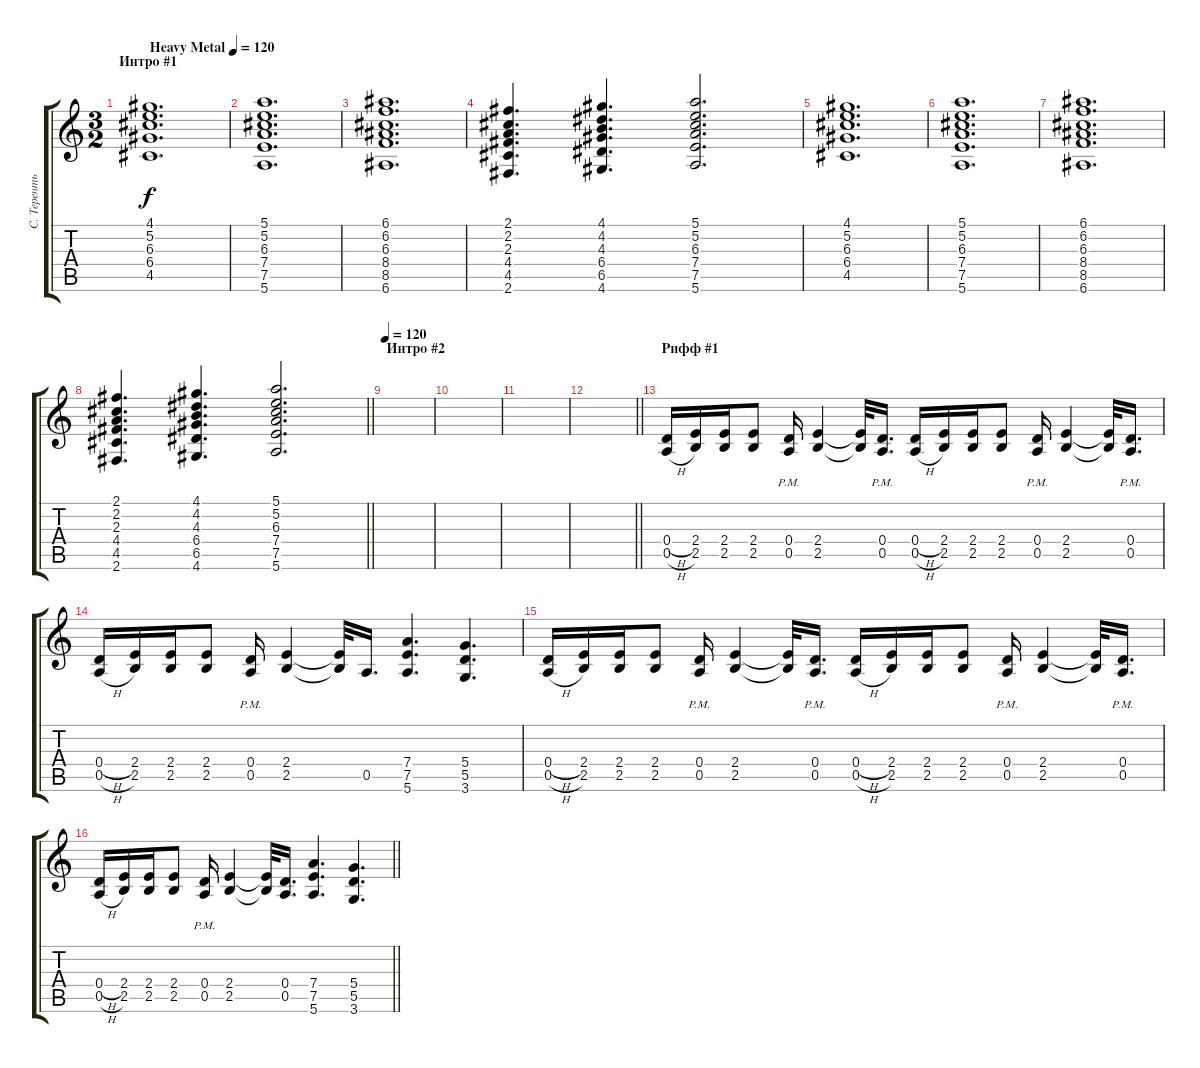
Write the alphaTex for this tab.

\track ("С. Терентьев" "С. Теренть") {instrument distortionguitar}
\staff {score tabs}
\tuning (E4 B3 G3 D3 A2 E2) {hide}
\ts (3 2)
\section ("" "Интро #1")
\tempo (120 "Heavy Metal")
\tempo 100
\tempo (120 "Heavy Metal")
\clef g2
\ks c
(4.1 5.2 6.3 6.4 4.5).1{d dy f instrument synthstrings2} |
(5.1 5.2 6.3 7.4 7.5 5.6).1{d} |
(6.1 6.2 6.3 8.4 8.5 6.6).1{d} |
(2.1 2.2 2.3 4.4 4.5 2.6).4{d} (4.1 4.2 4.3 6.4 6.5 4.6).4{d} (5.1 5.2 6.3 7.4 7.5 5.6).2{d} |
(4.1 5.2 6.3 6.4 4.5).1{d} |
(5.1 5.2 6.3 7.4 7.5 5.6).1{d} |
(6.1 6.2 6.3 8.4 8.5 6.6).1{d} |
\barLineRight lightlight
(2.1 2.2 2.3 4.4 4.5 2.6).4{d} (4.1 4.2 4.3 6.4 6.5 4.6).4{d} (5.1 5.2 6.3 7.4 7.5 5.6).2{d} |
\section ("" "Интро #2")
\tempo 120
|
|
|
\barLineRight lightlight
|
\section ("" "Рифф #1")
(0.4{h} 0.5{h}).16 (2.4 2.5).16 (2.4 2.5).16 (2.4 2.5).8 (0.4{pm} 0.5{pm}).16 (2.4 2.5).4 (2.4{t} 2.5{t}).32 (0.4{pm} 0.5{pm}).16{d} (0.4{h} 0.5{h}).16 (2.4 2.5).16 (2.4 2.5).16 (2.4 2.5).8 (0.4{pm} 0.5{pm}).16 (2.4 2.5).4 (2.4{t} 2.5{t}).32 (0.4{pm} 0.5{pm}).16{d} |
(0.4{h} 0.5{h}).16 (2.4 2.5).16 (2.4 2.5).16 (2.4 2.5).8 (0.4{pm} 0.5{pm}).16 (2.4 2.5).4 (2.4{t} 2.5{t}).32 0.5.16{d} (7.4 7.5 5.6).4{d} (5.4 5.5 3.6).4{d} |
(0.4{h} 0.5{h}).16 (2.4 2.5).16 (2.4 2.5).16 (2.4 2.5).8 (0.4{pm} 0.5{pm}).16 (2.4 2.5).4 (2.4{t} 2.5{t}).32 (0.4{pm} 0.5{pm}).16{d} (0.4{h} 0.5{h}).16 (2.4 2.5).16 (2.4 2.5).16 (2.4 2.5).8 (0.4{pm} 0.5{pm}).16 (2.4 2.5).4 (2.4{t} 2.5{t}).32 (0.4{pm} 0.5{pm}).16{d} |
\barLineRight lightlight
(0.4{h} 0.5{h}).16 (2.4 2.5).16 (2.4 2.5).16 (2.4 2.5).8 (0.4{pm} 0.5{pm}).16 (2.4 2.5).4 (2.4{t} 2.5{t}).32 (0.4 0.5).16{d} (7.4 7.5 5.6).4{d} (5.4 5.5 3.6).4{d}
